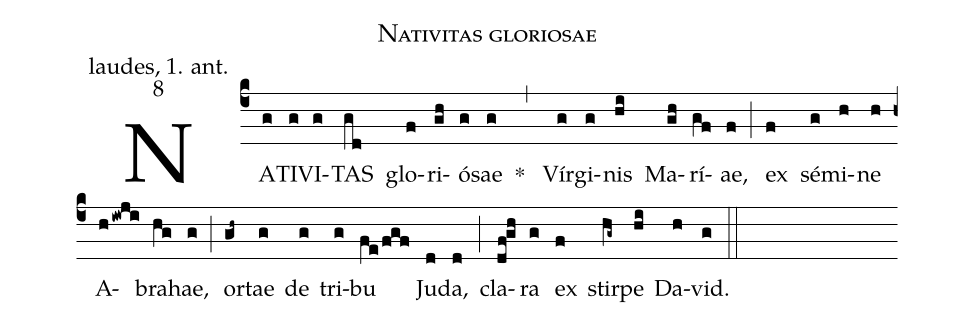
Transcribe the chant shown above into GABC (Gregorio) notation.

name: Nativitas gloriosae;
office-part: laudes, 1. ant.;
mode: 8;
%%
(c4) NA(g)TI(g)VI(g)TAS(gd) glo(f)ri(gh)ó(g)sae(g) * (,)
Vír(g)gi(g)nis(hi) Ma(gh)rí(gf)ae,(f) (;)
ex(f) sé(g)mi(h)ne(h) A(hiwji)bra(hg)hae,(g) (;)
or(gh~)tae(g) de(g) tri(g)bu(fe/fgf) Ju(d)da,(d) (;)
cla(df!gh)ra(g) ex(f) stir(hg~)pe(hi) Da(h)vid.(g) (::)
